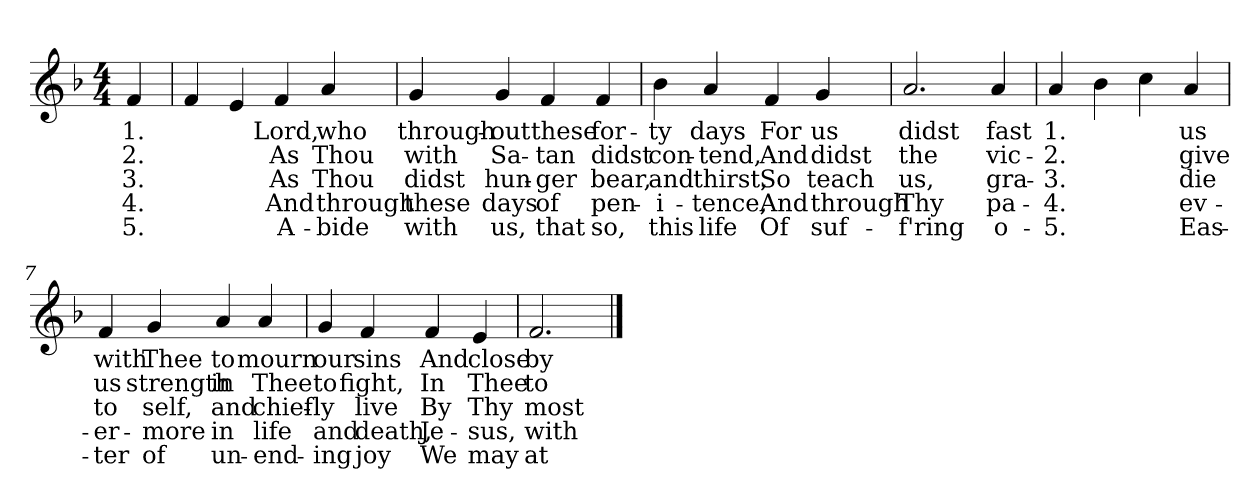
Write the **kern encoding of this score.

**kern	**text	**text	**text	**text	**text
*part1	*part1	*part1	*part1	*part1	*part1
*staff1	*staff1	*staff1	*staff1	*staff1	*staff1
*clefG2	*	*	*	*	*
*k[b-]	*	*	*	*	*
*F:	*	*	*	*	*
*M4/4	*	*	*	*	*
=1	=1	=1	=1	=1	=1
!	!LO:LY:b	!LO:LY:b	!LO:LY:b	!LO:LY:b	!LO:LY:b
4f/	1.	2.	3.	4.	5.
=2	=2	=2	=2	=2	=2
4f/	.	.	.	.	.
4e/	.	.	.	.	.
!	!LO:LY:b	!LO:LY:b	!LO:LY:b	!LO:LY:b	!LO:LY:b
4f/	Lord,	As	As	And	A-
!	!LO:LY:b	!LO:LY:b	!LO:LY:b	!LO:LY:b	!LO:LY:b
4a/	who	Thou	Thou	through	-bide
=3	=3	=3	=3	=3	=3
!	!LO:LY:b	!LO:LY:b	!LO:LY:b	!LO:LY:b	!LO:LY:b
4g/	through-	with	didst	these	with
!	!LO:LY:b	!LO:LY:b	!LO:LY:b	!LO:LY:b	!LO:LY:b
4g/	-out	Sa-	hun-	days	us,
!	!LO:LY:b	!LO:LY:b	!LO:LY:b	!LO:LY:b	!LO:LY:b
4f/	these	-tan	-ger	of	that
!	!LO:LY:b	!LO:LY:b	!LO:LY:b	!LO:LY:b	!LO:LY:b
4f/	for-	didst	bear,	pen-	so,
=4	=4	=4	=4	=4	=4
!	!LO:LY:b	!LO:LY:b	!LO:LY:b	!LO:LY:b	!LO:LY:b
4b-\	-ty	con-	and	-i-	this
!	!LO:LY:b	!LO:LY:b	!LO:LY:b	!LO:LY:b	!LO:LY:b
4a/	days	-tend,	thirst,	-tence,	life
!	!LO:LY:b	!LO:LY:b	!LO:LY:b	!LO:LY:b	!LO:LY:b
4f/	For	And	So	And	Of
!	!LO:LY:b	!LO:LY:b	!LO:LY:b	!LO:LY:b	!LO:LY:b
4g/	us	didst	teach	through	suf-
=5	=5	=5	=5	=5	=5
!	!LO:LY:b	!LO:LY:b	!LO:LY:b	!LO:LY:b	!LO:LY:b
2.a/	didst	the	us,	Thy	-f'ring
!	!LO:LY:b	!LO:LY:b	!LO:LY:b	!LO:LY:b	!LO:LY:b
4a/	fast	vic-	gra-	pa-	o-
!!LO:LB:g=z
=6	=6	=6	=6	=6	=6
!	!LO:LY:b	!LO:LY:b	!LO:LY:b	!LO:LY:b	!LO:LY:b
4a/	1.	-2.	-3.	-4.	-5.
4b-\	.	.	.	.	.
4cc\	.	.	.	.	.
!	!LO:LY:b	!LO:LY:b	!LO:LY:b	!LO:LY:b	!LO:LY:b
4a/	us	give	die	ev-	Eas-
=7	=7	=7	=7	=7	=7
!	!LO:LY:b	!LO:LY:b	!LO:LY:b	!LO:LY:b	!LO:LY:b
4f/	with	us	to	-er-	-ter
!	!LO:LY:b	!LO:LY:b	!LO:LY:b	!LO:LY:b	!LO:LY:b
4g/	Thee	strength	self,	-more	of
!	!LO:LY:b	!LO:LY:b	!LO:LY:b	!LO:LY:b	!LO:LY:b
4a/	to	in	and	in	un-
!	!LO:LY:b	!LO:LY:b	!LO:LY:b	!LO:LY:b	!LO:LY:b
4a/	mourn	Thee	chief-	life	-end-
=8	=8	=8	=8	=8	=8
!	!LO:LY:b	!LO:LY:b	!LO:LY:b	!LO:LY:b	!LO:LY:b
4g/	our	to	-ly	and	-ing
!	!LO:LY:b	!LO:LY:b	!LO:LY:b	!LO:LY:b	!LO:LY:b
4f/	sins	fight,	live	death,	joy
!	!LO:LY:b	!LO:LY:b	!LO:LY:b	!LO:LY:b	!LO:LY:b
4f/	And	In	By	Je-	We
!	!LO:LY:b	!LO:LY:b	!LO:LY:b	!LO:LY:b	!LO:LY:b
4e/	close	Thee	Thy	-sus,	may
=9	=9	=9	=9	=9	=9
!	!LO:LY:b	!LO:LY:b	!LO:LY:b	!LO:LY:b	!LO:LY:b
2.f/	by	to	most	with	at-
==	==	==	==	==	==
*-	*-	*-	*-	*-	*-
